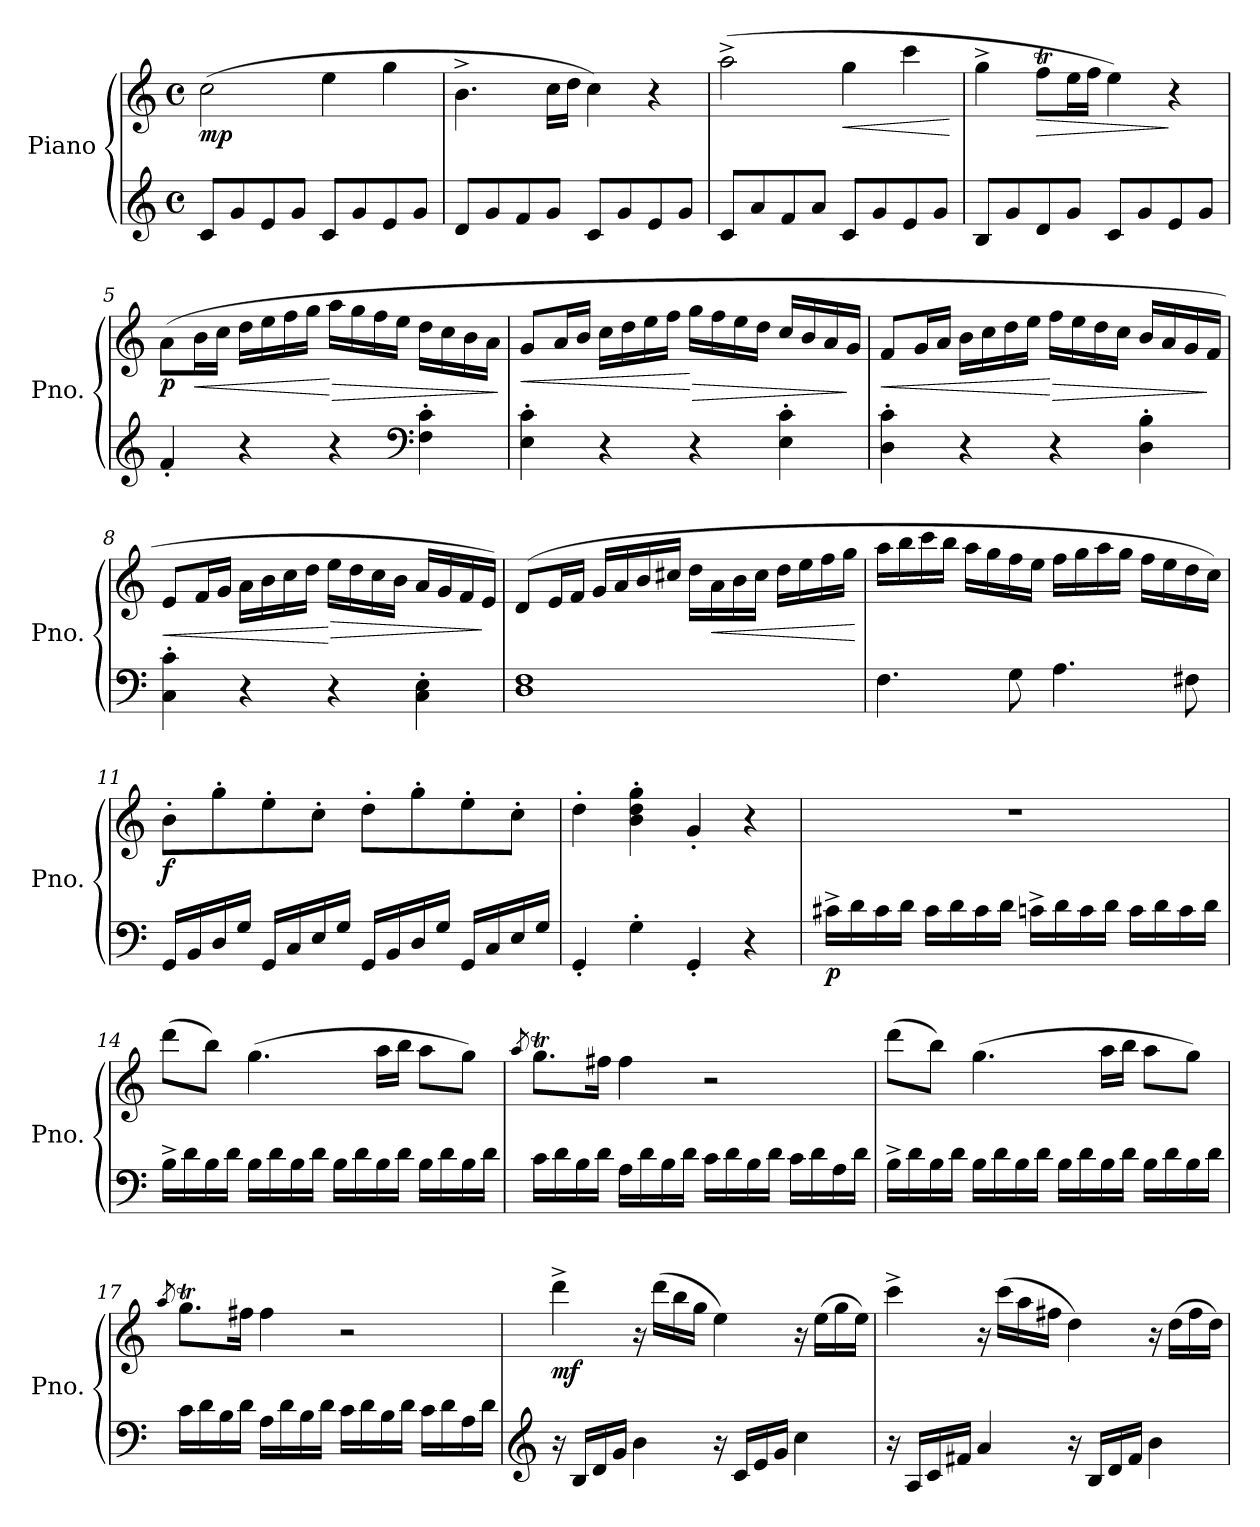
**kern	**kern	**dynam
*part1	*part1	*part1
*staff2	*staff1	*staff1/2
*I"Piano	*	*
*I'Pno.	*	*
*clefG2	*clefG2	*
*k[]	*k[]	*
*M4/4	*M4/4	*
*met(c)	*met(c)	*
*MM120	*MM120	*
=1	=1	=1
!	!	!LO:DY:b
8c/L	(>2cc\	mp
8g/	.	.
8e/	.	.
8g/J	.	.
8c/L	4ee\	.
8g/	.	.
8e/	4gg\	.
8g/J	.	.
=2	=2	=2
8d/L	4.b^\	.
8g/	.	.
8f/	.	.
8g/J	16cc\LL	.
.	16dd\JJ	.
8c/L	4cc\)	.
8g/	.	.
8e/	4r	.
8g/J	.	.
=3	=3	=3
8c/L	(>2aa^\	.
8a/	.	.
8f/	.	.
8a/J	.	.
!	!	!LO:HP:b
8c/L	4gg\	<
8g/	.	.
8e/	4ccc\	.
8g/J	.	.
.	.	[
=4	=4	=4
8B/L	4gg^\	.
8g/	.	.
!	!	!LO:HP:b
8d/	8ffT\L	>
8g/J	16ee\L	.
.	16ff\JJ	.
8c/L	4ee\)	.
8g/	.	.
8e/	4r	]
8g/J	.	.
!!LO:LB:g=z
=5	=5	=5
!	!	!LO:DY:b
4f'/	(>8a\L	p
!	!	!LO:HP:b
.	16b\L	<
.	16cc\JJ	.
4r	16dd\LL	.
.	16ee\	.
.	16ff\	.
.	16gg\JJ	.
!	!	!LO:HP:n=1:b
4r	16aa\LL	[ >
.	16gg\	.
.	16ff\	.
.	16ee\JJ	.
*clefF4	*	*
4F\' 4c\'	16dd\LL	.
.	16cc\	.
.	16b\	.
.	16a\JJ	.
.	.	]
=6	=6	=6
!	!	!LO:HP:b
4E\' 4c\'	8g/L	<
.	16a/L	.
.	16b/JJ	.
4r	16cc\LL	.
.	16dd\	.
.	16ee\	.
.	16ff\JJ	.
!	!	!LO:HP:n=1:b
4r	16gg\LL	[ >
.	16ff\	.
.	16ee\	.
.	16dd\JJ	.
4E\' 4c\'	16cc/LL	.
.	16b/	.
.	16a/	.
.	16g/JJ	]
=7	=7	=7
!	!	!LO:HP:b
4D\' 4c\'	8f/L	<
.	16g/L	.
.	16a/JJ	.
4r	16b\LL	.
.	16cc\	.
.	16dd\	.
.	16ee\JJ	.
!	!	!LO:HP:n=1:b
4r	16ff\LL	[ >
.	16ee\	.
.	16dd\	.
.	16cc\JJ	.
4D\' 4B\'	16b/LL	.
.	16a/	.
.	16g/	.
.	16f/JJ	]
!!LO:LB:g=z
=8	=8	=8
!	!	!LO:HP:b
4C\' 4c\'	8e/L	<
.	16f/L	.
.	16g/JJ	.
4r	16a\LL	.
.	16b\	.
.	16cc\	.
.	16dd\JJ	.
!	!	!LO:HP:n=1:b
4r	16ee\LL	[ >
.	16dd\	.
.	16cc\	.
.	16b\JJ	.
4C\' 4E\'	16a/LL	.
.	16g/	.
.	16f/	.
.	16e/JJ)	]
=9	=9	=9
1D 1F	(>8d/L	.
.	16e/L	.
.	16f/JJ	.
.	16g/LL	.
.	16a/	.
.	16b/	.
.	16cc#X/JJ	.
.	16dd\LL	.
!	!	!LO:HP:b
.	16a\	<
.	16b\	.
.	16cc#\JJ	.
.	16dd\LL	.
.	16ee\	.
.	16ff\	.
.	16gg\JJ	.
.	.	[
=10	=10	=10
4.F\	16aa\LL	.
.	16bb\	.
.	16ccc\	.
.	16bb\JJ	.
.	16aa\LL	.
.	16gg\	.
8G\	16ff\	.
.	16ee\JJ	.
4.A\	16ff\LL	.
.	16gg\	.
.	16aa\	.
.	16gg\JJ	.
.	16ff\LL	.
.	16ee\	.
8F#X\	16dd\	.
.	16cc\JJ)	.
!!LO:LB:g=z
=11	=11	=11
!	!	!LO:DY:b
16GG/LL	8b'\L	f
16BB/	.	.
16D/	8gg'\	.
16G/JJ	.	.
16GG/LL	8ee'\	.
16C/	.	.
16E/	8cc'\J	.
16G/JJ	.	.
16GG/LL	8dd'\L	.
16BB/	.	.
16D/	8gg'\	.
16G/JJ	.	.
16GG/LL	8ee'\	.
16C/	.	.
16E/	8cc'\J	.
16G/JJ	.	.
=12	=12	=12
4GG'/	4dd'\	.
4G'\	4b\' 4dd\' 4gg\'	.
4GG'/	4g'/	.
4r	4r	.
=13	=13	=13
!	!	!LO:DY:b=2
16c#X^\LL	1r	p
16d\	.	.
16c#\	.	.
16d\JJ	.	.
16c#\LL	.	.
16d\	.	.
16c#\	.	.
16d\JJ	.	.
16cn^\LL	.	.
16d\	.	.
16c\	.	.
16d\JJ	.	.
16c\LL	.	.
16d\	.	.
16c\	.	.
16d\JJ	.	.
!!LO:LB:g=z
=14	=14	=14
16B^\LL	(>8ddd\L	.
16d\	.	.
16B\	8bb\J)	.
16d\JJ	.	.
16B\LL	(>4.gg\	.
16d\	.	.
16B\	.	.
16d\JJ	.	.
16B\LL	.	.
16d\	.	.
16B\	16aa\LL	.
16d\JJ	16bb\JJ	.
16B\LL	8aa\L	.
16d\	.	.
16B\	8gg\J)	.
16d\JJ	.	.
=15	=15	=15
.	8qaa/	.
16c\LL	8.ggT\L	.
16d\	.	.
16B\	.	.
16d\JJ	16ff#X\Jk	.
16A\LL	4ff#\	.
16d\	.	.
16B\	.	.
16d\JJ	.	.
16c\LL	2r	.
16d\	.	.
16B\	.	.
16d\JJ	.	.
16c\LL	.	.
16d\	.	.
16A\	.	.
16d\JJ	.	.
!!LO:PB:g=z
=16	=16	=16
16B^\LL	(>8ddd\L	.
16d\	.	.
16B\	8bb\J)	.
16d\JJ	.	.
16B\LL	(>4.gg\	.
16d\	.	.
16B\	.	.
16d\JJ	.	.
16B\LL	.	.
16d\	.	.
16B\	16aa\LL	.
16d\JJ	16bb\JJ	.
16B\LL	8aa\L	.
16d\	.	.
16B\	8gg\J)	.
16d\JJ	.	.
=17	=17	=17
.	8qaa/	.
16c\LL	8.ggT\L	.
16d\	.	.
16B\	.	.
16d\JJ	16ff#X\Jk	.
16A\LL	4ff#\	.
16d\	.	.
16B\	.	.
16d\JJ	.	.
16c\LL	2r	.
16d\	.	.
16B\	.	.
16d\JJ	.	.
16c\LL	.	.
16d\	.	.
16A\	.	.
16d\JJ	.	.
!!LO:LB:g=z
=18	=18	=18
*clefG2	*	*
!	!	!LO:DY:b
16r	4ddd^\	mf
16B/LL	.	.
16d/	.	.
16g/JJ	.	.
4b\	16r	.
.	(>16ddd\LL	.
.	16bb\	.
.	16gg\JJ	.
16r	4ee\)	.
16c/LL	.	.
16e/	.	.
16g/JJ	.	.
4cc\	16r	.
.	(>16ee\LL	.
.	16gg\	.
.	16ee\JJ)	.
=19	=19	=19
16r	4ccc^\	.
16A/LL	.	.
16c/	.	.
16f#X/JJ	.	.
4a/	16r	.
.	(>16ccc\LL	.
.	16aa\	.
.	16ff#X\JJ	.
16r	4dd\)	.
16B/LL	.	.
16d/	.	.
16f#/JJ	.	.
4b\	16r	.
.	(>16dd\LL	.
.	16ff#\	.
.	16dd\JJ)	.
=	=	=
*-	*-	*-
